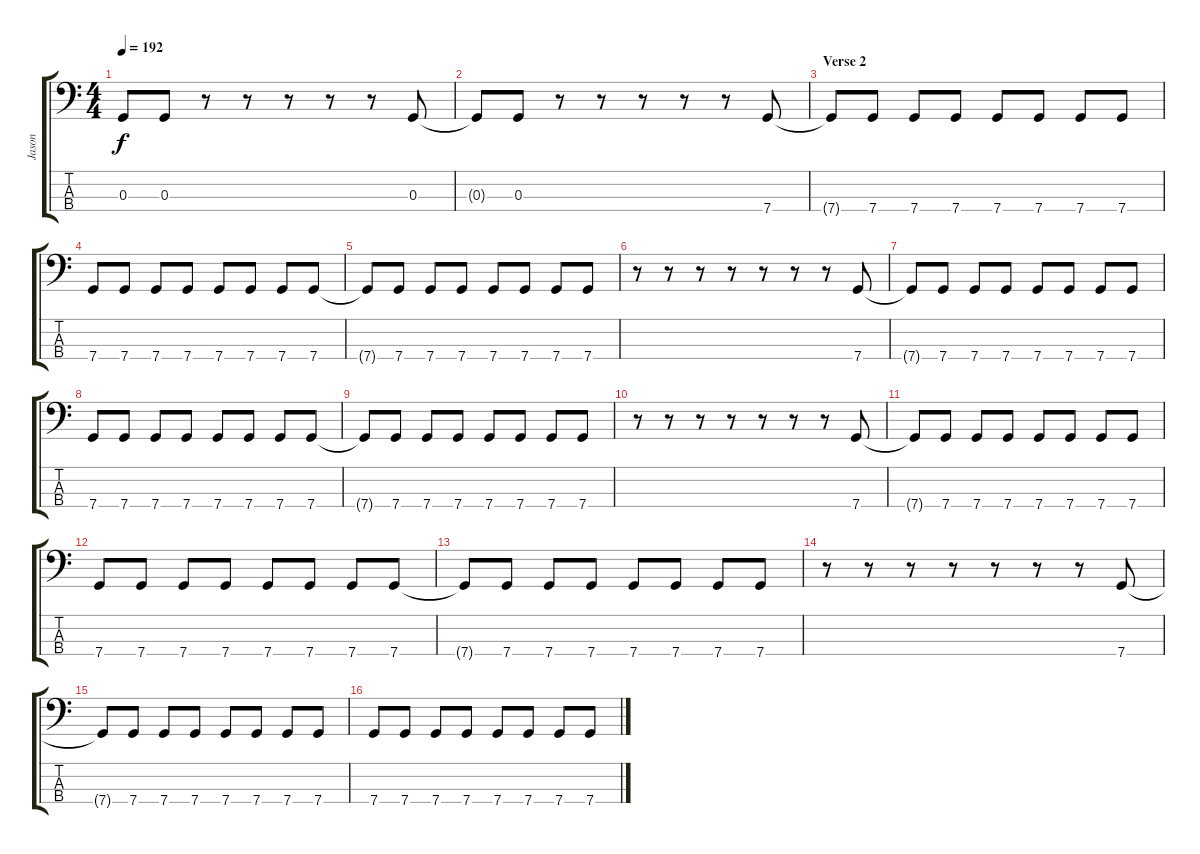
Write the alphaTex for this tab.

\track ("Jason" "Jason") {instrument electricbassfinger}
\staff {score tabs}
\tuning (F2 C2 G1 C1) {hide}
\ts (4 4)
\tempo 192
\clef f4
\ks c
0.3{t}.8{dy f} 0.3.8 r.8 r.8 r.8 r.8 r.8 0.3.8 |
0.3{t}.8 0.3.8 r.8 r.8 r.8 r.8 r.8 7.4.8 |
\section ("" "Verse 2")
7.4{t}.8 7.4.8 7.4.8 7.4.8 7.4.8 7.4.8 7.4.8 7.4.8 |
7.4.8 7.4.8 7.4.8 7.4.8 7.4.8 7.4.8 7.4.8 7.4.8 |
7.4{t}.8 7.4.8 7.4.8 7.4.8 7.4.8 7.4.8 7.4.8 7.4.8 |
r.8 r.8 r.8 r.8 r.8 r.8 r.8 7.4.8 |
7.4{t}.8 7.4.8 7.4.8 7.4.8 7.4.8 7.4.8 7.4.8 7.4.8 |
7.4.8 7.4.8 7.4.8 7.4.8 7.4.8 7.4.8 7.4.8 7.4.8 |
7.4{t}.8 7.4.8 7.4.8 7.4.8 7.4.8 7.4.8 7.4.8 7.4.8 |
r.8 r.8 r.8 r.8 r.8 r.8 r.8 7.4.8 |
7.4{t}.8 7.4.8 7.4.8 7.4.8 7.4.8 7.4.8 7.4.8 7.4.8 |
7.4.8 7.4.8 7.4.8 7.4.8 7.4.8 7.4.8 7.4.8 7.4.8 |
7.4{t}.8 7.4.8 7.4.8 7.4.8 7.4.8 7.4.8 7.4.8 7.4.8 |
r.8 r.8 r.8 r.8 r.8 r.8 r.8 7.4.8 |
7.4{t}.8 7.4.8 7.4.8 7.4.8 7.4.8 7.4.8 7.4.8 7.4.8 |
7.4.8 7.4.8 7.4.8 7.4.8 7.4.8 7.4.8 7.4.8 7.4.8
